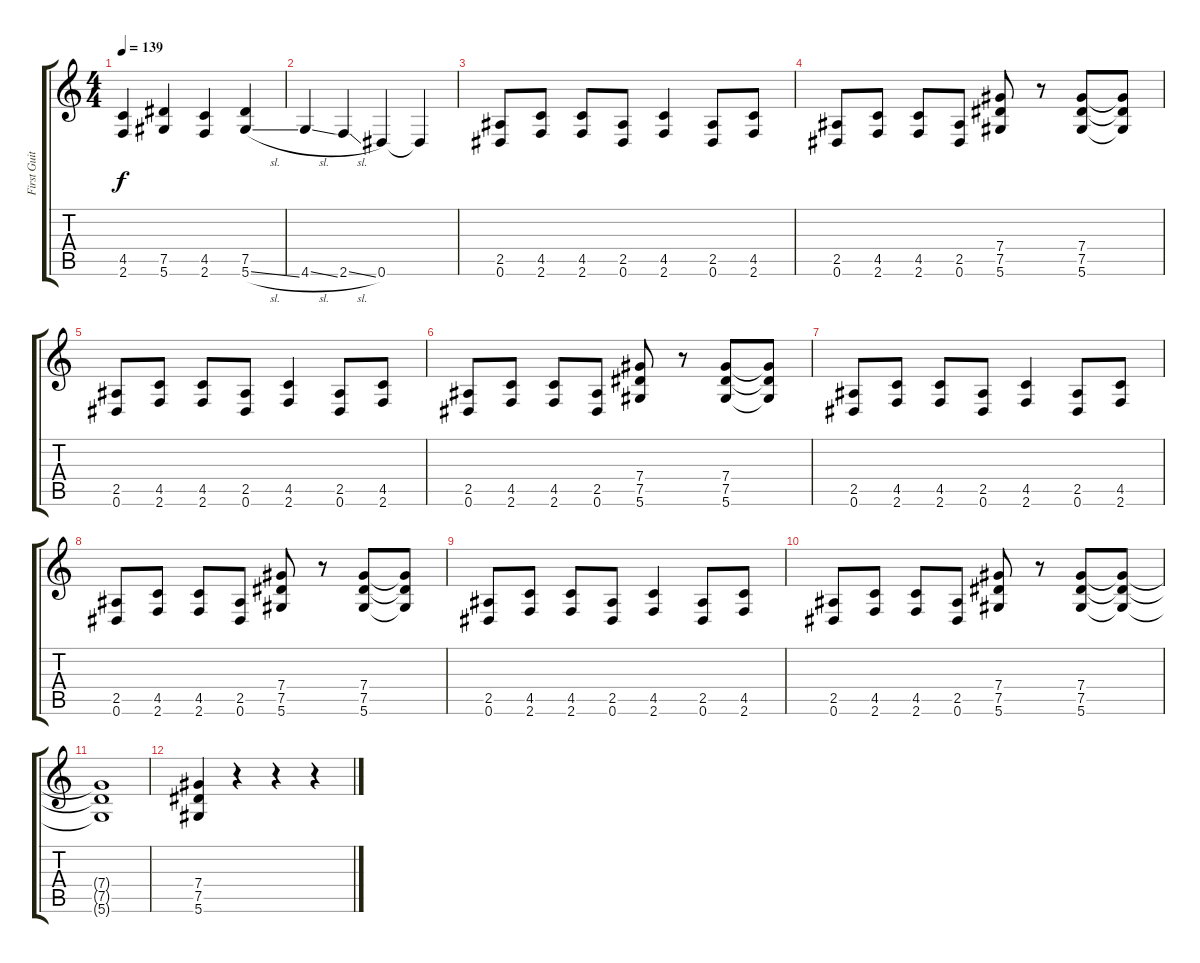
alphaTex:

\track ("First Guitar" "First Guit") {instrument distortionguitar}
\staff {score tabs}
\tuning (Eb4 Bb3 Gb3 Db3 Ab2 Eb2) {hide}
\ts (4 4)
\tempo 139
\clef g2
\ks c
(4.5{t} 2.6{t}).4{dy f} (7.5 5.6).4 (4.5 2.6).4 (7.5 5.6{sl}).4 |
4.6{sl}.4 2.6{sl}.4 0.6.4 0.6{t}.4 |
(2.5 0.6).8 (4.5 2.6).8 (4.5 2.6).8 (2.5 0.6).8 (4.5 2.6).4 (2.5 0.6).8 (4.5 2.6).8 |
(2.5 0.6).8 (4.5 2.6).8 (4.5 2.6).8 (2.5 0.6).8 (7.4 7.5 5.6).8 r.8 (7.4 7.5 5.6).8 (7.4{t} 7.5{t} 5.6{t}).8 |
(2.5 0.6).8 (4.5 2.6).8 (4.5 2.6).8 (2.5 0.6).8 (4.5 2.6).4 (2.5 0.6).8 (4.5 2.6).8 |
(2.5 0.6).8 (4.5 2.6).8 (4.5 2.6).8 (2.5 0.6).8 (7.4 7.5 5.6).8 r.8 (7.4 7.5 5.6).8 (7.4{t} 7.5{t} 5.6{t}).8 |
(2.5 0.6).8 (4.5 2.6).8 (4.5 2.6).8 (2.5 0.6).8 (4.5 2.6).4 (2.5 0.6).8 (4.5 2.6).8 |
(2.5 0.6).8 (4.5 2.6).8 (4.5 2.6).8 (2.5 0.6).8 (7.4 7.5 5.6).8 r.8 (7.4 7.5 5.6).8 (7.4{t} 7.5{t} 5.6{t}).8 |
(2.5 0.6).8 (4.5 2.6).8 (4.5 2.6).8 (2.5 0.6).8 (4.5 2.6).4 (2.5 0.6).8 (4.5 2.6).8 |
(2.5 0.6).8 (4.5 2.6).8 (4.5 2.6).8 (2.5 0.6).8 (7.4 7.5 5.6).8 r.8 (7.4 7.5 5.6).8 (7.4{t} 7.5{t} 5.6{t}).8 |
(7.4{t} 7.5{t} 5.6{t}).1 |
(7.4 7.5 5.6).4 r.4 r.4 r.4
